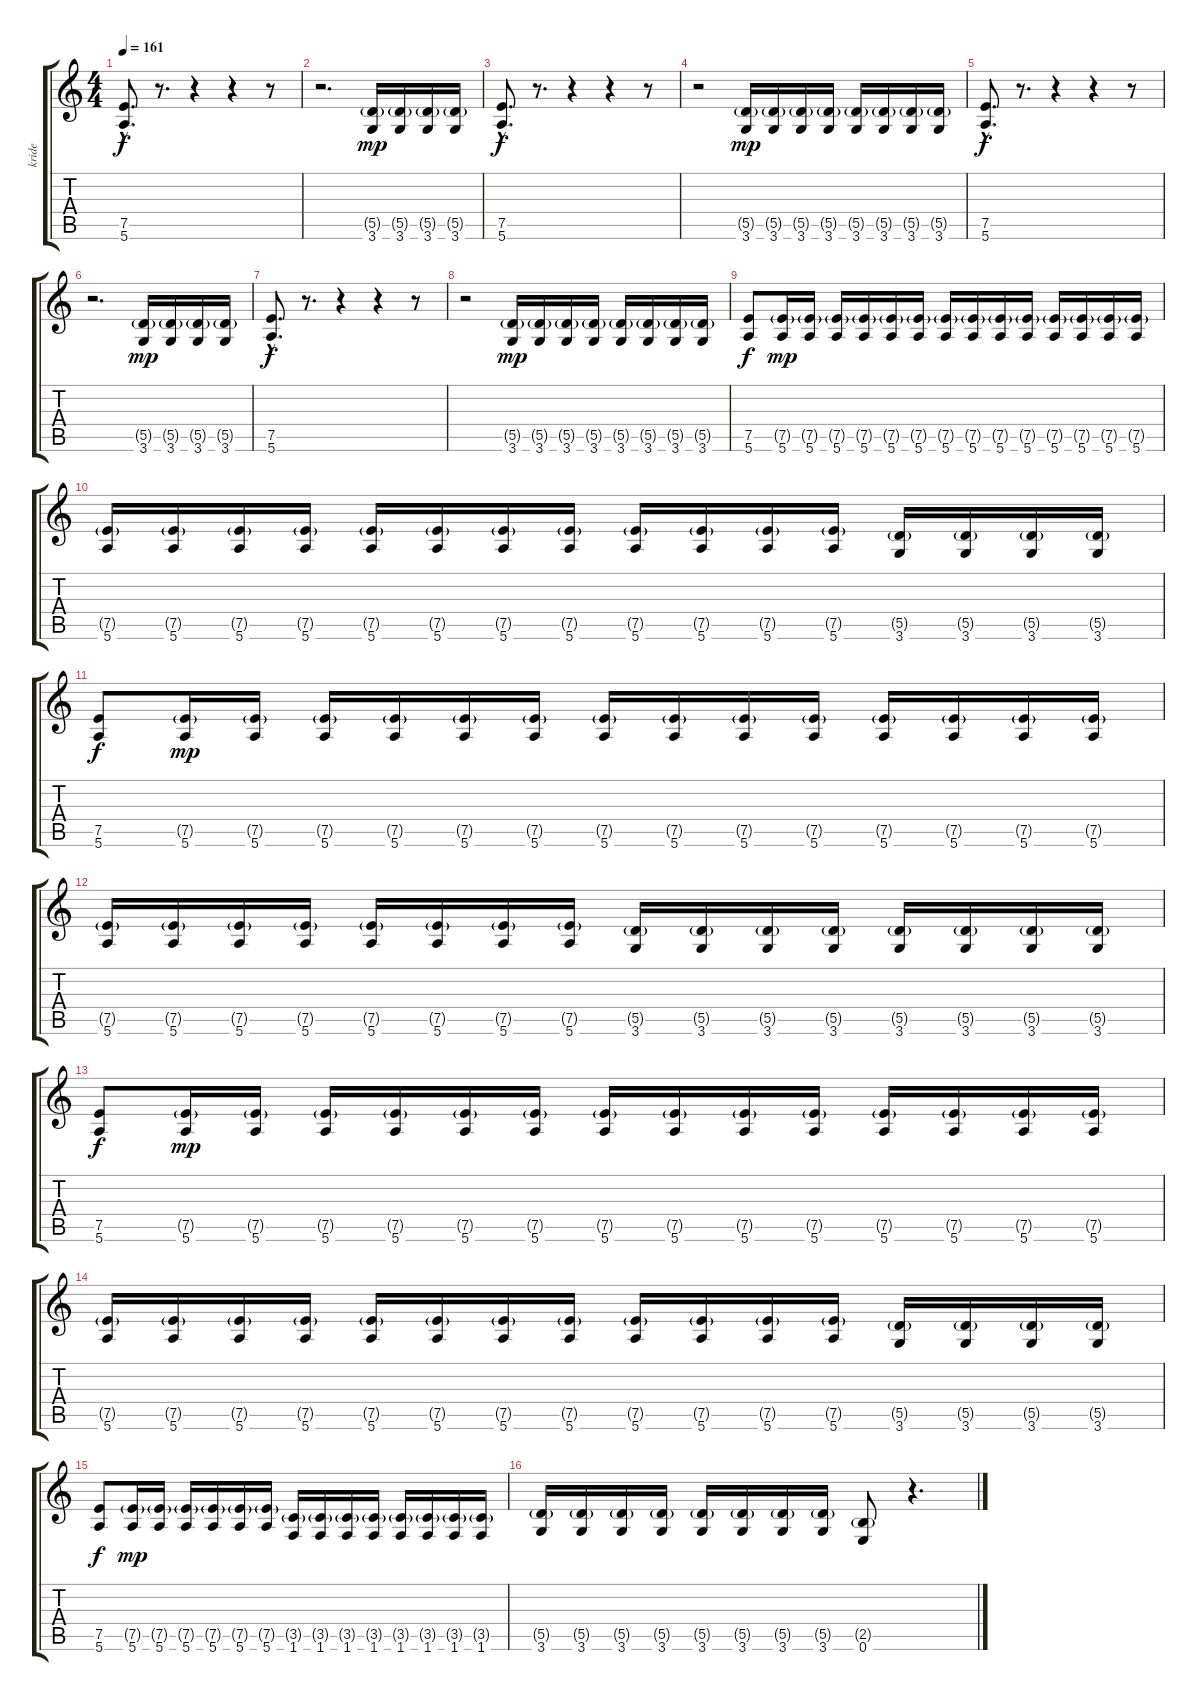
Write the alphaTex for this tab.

\track ("kride" "kride") {instrument distortionguitar}
\staff {score tabs}
\tuning (E4 B3 G3 D3 A2 E2) {hide}
\ts (4 4)
\tempo 161
\clef g2
\ks c
(7.5{hac} 5.6{hac}).8{d dy f instrument distortionguitar} r.8{d} r.4 r.4 r.8 |
r.2{d} (5.5{g} 3.6).16{dy mp} (5.5{g} 3.6).16 (5.5{g} 3.6).16 (5.5{g} 3.6).16 |
(7.5{hac} 5.6{hac}).8{d dy f} r.8{d} r.4 r.4 r.8 |
r.2 (5.5{g} 3.6).16{dy mp} (5.5{g} 3.6).16 (5.5{g} 3.6).16 (5.5{g} 3.6).16 (5.5{g} 3.6).16 (5.5{g} 3.6).16 (5.5{g} 3.6).16 (5.5{g} 3.6).16 |
(7.5{hac} 5.6{hac}).8{d dy f} r.8{d} r.4 r.4 r.8 |
r.2{d} (5.5{g} 3.6).16{dy mp} (5.5{g} 3.6).16 (5.5{g} 3.6).16 (5.5{g} 3.6).16 |
(7.5{hac} 5.6{hac}).8{d dy f} r.8{d} r.4 r.4 r.8 |
r.2 (5.5{g} 3.6).16{dy mp} (5.5{g} 3.6).16 (5.5{g} 3.6).16 (5.5{g} 3.6).16 (5.5{g} 3.6).16 (5.5{g} 3.6).16 (5.5{g} 3.6).16 (5.5{g} 3.6).16 |
(7.5 5.6).8{dy f} (7.5{g} 5.6).16{dy mp} (7.5{g} 5.6).16 (7.5{g} 5.6).16 (7.5{g} 5.6).16 (7.5{g} 5.6).16 (7.5{g} 5.6).16 (7.5{g} 5.6).16 (7.5{g} 5.6).16 (7.5{g} 5.6).16 (7.5{g} 5.6).16 (7.5{g} 5.6).16 (7.5{g} 5.6).16 (7.5{g} 5.6).16 (7.5{g} 5.6).16 |
(7.5{g} 5.6).16 (7.5{g} 5.6).16 (7.5{g} 5.6).16 (7.5{g} 5.6).16 (7.5{g} 5.6).16 (7.5{g} 5.6).16 (7.5{g} 5.6).16 (7.5{g} 5.6).16 (7.5{g} 5.6).16 (7.5{g} 5.6).16 (7.5{g} 5.6).16 (7.5{g} 5.6).16 (5.5{g} 3.6).16 (5.5{g} 3.6).16 (5.5{g} 3.6).16 (5.5{g} 3.6).16 |
(7.5 5.6).8{dy f} (7.5{g} 5.6).16{dy mp} (7.5{g} 5.6).16 (7.5{g} 5.6).16 (7.5{g} 5.6).16 (7.5{g} 5.6).16 (7.5{g} 5.6).16 (7.5{g} 5.6).16 (7.5{g} 5.6).16 (7.5{g} 5.6).16 (7.5{g} 5.6).16 (7.5{g} 5.6).16 (7.5{g} 5.6).16 (7.5{g} 5.6).16 (7.5{g} 5.6).16 |
(7.5{g} 5.6).16 (7.5{g} 5.6).16 (7.5{g} 5.6).16 (7.5{g} 5.6).16 (7.5{g} 5.6).16 (7.5{g} 5.6).16 (7.5{g} 5.6).16 (7.5{g} 5.6).16 (5.5{g} 3.6).16 (5.5{g} 3.6).16 (5.5{g} 3.6).16 (5.5{g} 3.6).16 (5.5{g} 3.6).16 (5.5{g} 3.6).16 (5.5{g} 3.6).16 (5.5{g} 3.6).16 |
(7.5 5.6).8{dy f} (7.5{g} 5.6).16{dy mp} (7.5{g} 5.6).16 (7.5{g} 5.6).16 (7.5{g} 5.6).16 (7.5{g} 5.6).16 (7.5{g} 5.6).16 (7.5{g} 5.6).16 (7.5{g} 5.6).16 (7.5{g} 5.6).16 (7.5{g} 5.6).16 (7.5{g} 5.6).16 (7.5{g} 5.6).16 (7.5{g} 5.6).16 (7.5{g} 5.6).16 |
(7.5{g} 5.6).16 (7.5{g} 5.6).16 (7.5{g} 5.6).16 (7.5{g} 5.6).16 (7.5{g} 5.6).16 (7.5{g} 5.6).16 (7.5{g} 5.6).16 (7.5{g} 5.6).16 (7.5{g} 5.6).16 (7.5{g} 5.6).16 (7.5{g} 5.6).16 (7.5{g} 5.6).16 (5.5{g} 3.6).16 (5.5{g} 3.6).16 (5.5{g} 3.6).16 (5.5{g} 3.6).16 |
(7.5 5.6).8{dy f} (7.5{g} 5.6).16{dy mp} (7.5{g} 5.6).16 (7.5{g} 5.6).16 (7.5{g} 5.6).16 (7.5{g} 5.6).16 (7.5{g} 5.6).16 (3.5{g} 1.6).16 (3.5{g} 1.6).16 (3.5{g} 1.6).16 (3.5{g} 1.6).16 (3.5{g} 1.6).16 (3.5{g} 1.6).16 (3.5{g} 1.6).16 (3.5{g} 1.6).16 |
(5.5{g} 3.6).16 (5.5{g} 3.6).16 (5.5{g} 3.6).16 (5.5{g} 3.6).16 (5.5{g} 3.6).16 (5.5{g} 3.6).16 (5.5{g} 3.6).16 (5.5{g} 3.6).16 (2.5{g} 0.6).8 r.4{d}
